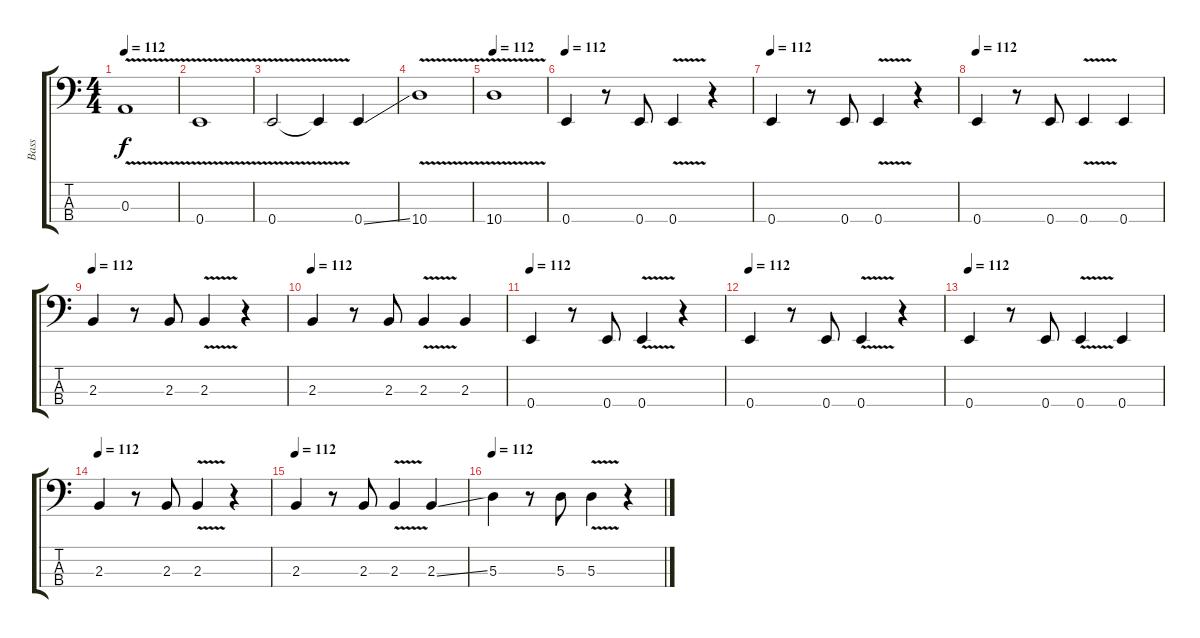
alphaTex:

\track ("Bass" "Bass") {instrument fretlessbass}
\staff {score tabs}
\tuning (G2 D2 A1 E1) {hide}
\ts (4 4)
\tempo 112
\clef f4
\ks c
0.3{v}.1{dy f} |
0.4{v}.1 |
0.4{v}.2 0.4{t}.4 0.4{ss}.4 |
10.4{v}.1 |
\tempo 112
10.4{v}.1 |
\tempo 112
0.4.4 r.8 0.4.8 0.4{v}.4 r.4 |
\tempo 112
0.4.4 r.8 0.4.8 0.4{v}.4 r.4 |
\tempo 112
0.4.4 r.8 0.4.8 0.4{v}.4 0.4.4 |
\tempo 112
2.3.4 r.8 2.3.8 2.3{v}.4 r.4 |
\tempo 112
2.3.4 r.8 2.3.8 2.3{v}.4 2.3.4 |
\tempo 112
0.4.4 r.8 0.4.8 0.4{v}.4 r.4 |
\tempo 112
0.4.4 r.8 0.4.8 0.4{v}.4 r.4 |
\tempo 112
0.4.4 r.8 0.4.8 0.4{v}.4 0.4.4 |
\tempo 112
2.3.4 r.8 2.3.8 2.3{v}.4 r.4 |
\tempo 112
2.3.4 r.8 2.3.8 2.3{v}.4 2.3{ss}.4 |
\tempo 112
5.3.4 r.8 5.3.8 5.3{v}.4 r.4
